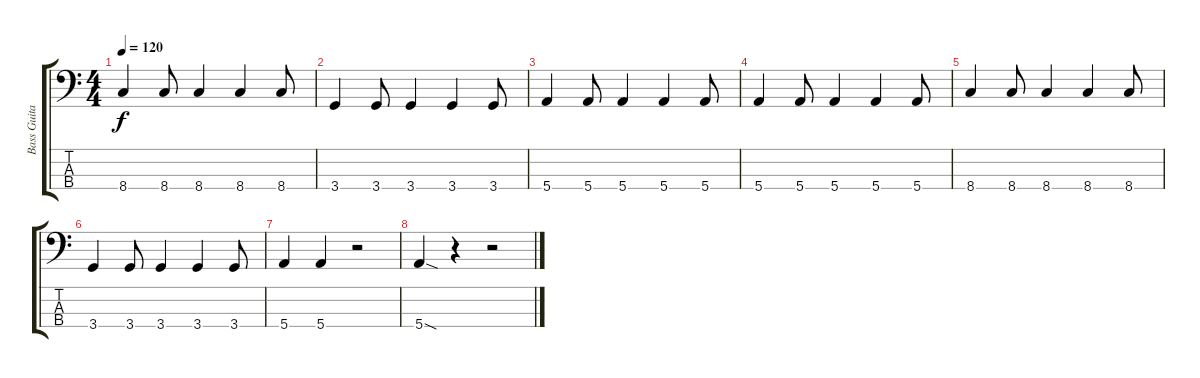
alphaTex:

\track ("Bass Guitar" "Bass Guita") {instrument electricbassfinger}
\staff {score tabs}
\tuning (G2 D2 A1 E1) {hide}
\ts (4 4)
\tempo 120
\clef f4
\ks c
8.4.4{dy f} 8.4.8 8.4.4 8.4.4 8.4.8 |
3.4.4 3.4.8 3.4.4 3.4.4 3.4.8 |
5.4.4 5.4.8 5.4.4 5.4.4 5.4.8 |
5.4.4 5.4.8 5.4.4 5.4.4 5.4.8 |
8.4.4 8.4.8 8.4.4 8.4.4 8.4.8 |
3.4.4 3.4.8 3.4.4 3.4.4 3.4.8 |
5.4.4 5.4.4 r.2 |
5.4{sod}.4 r.4 r.2
